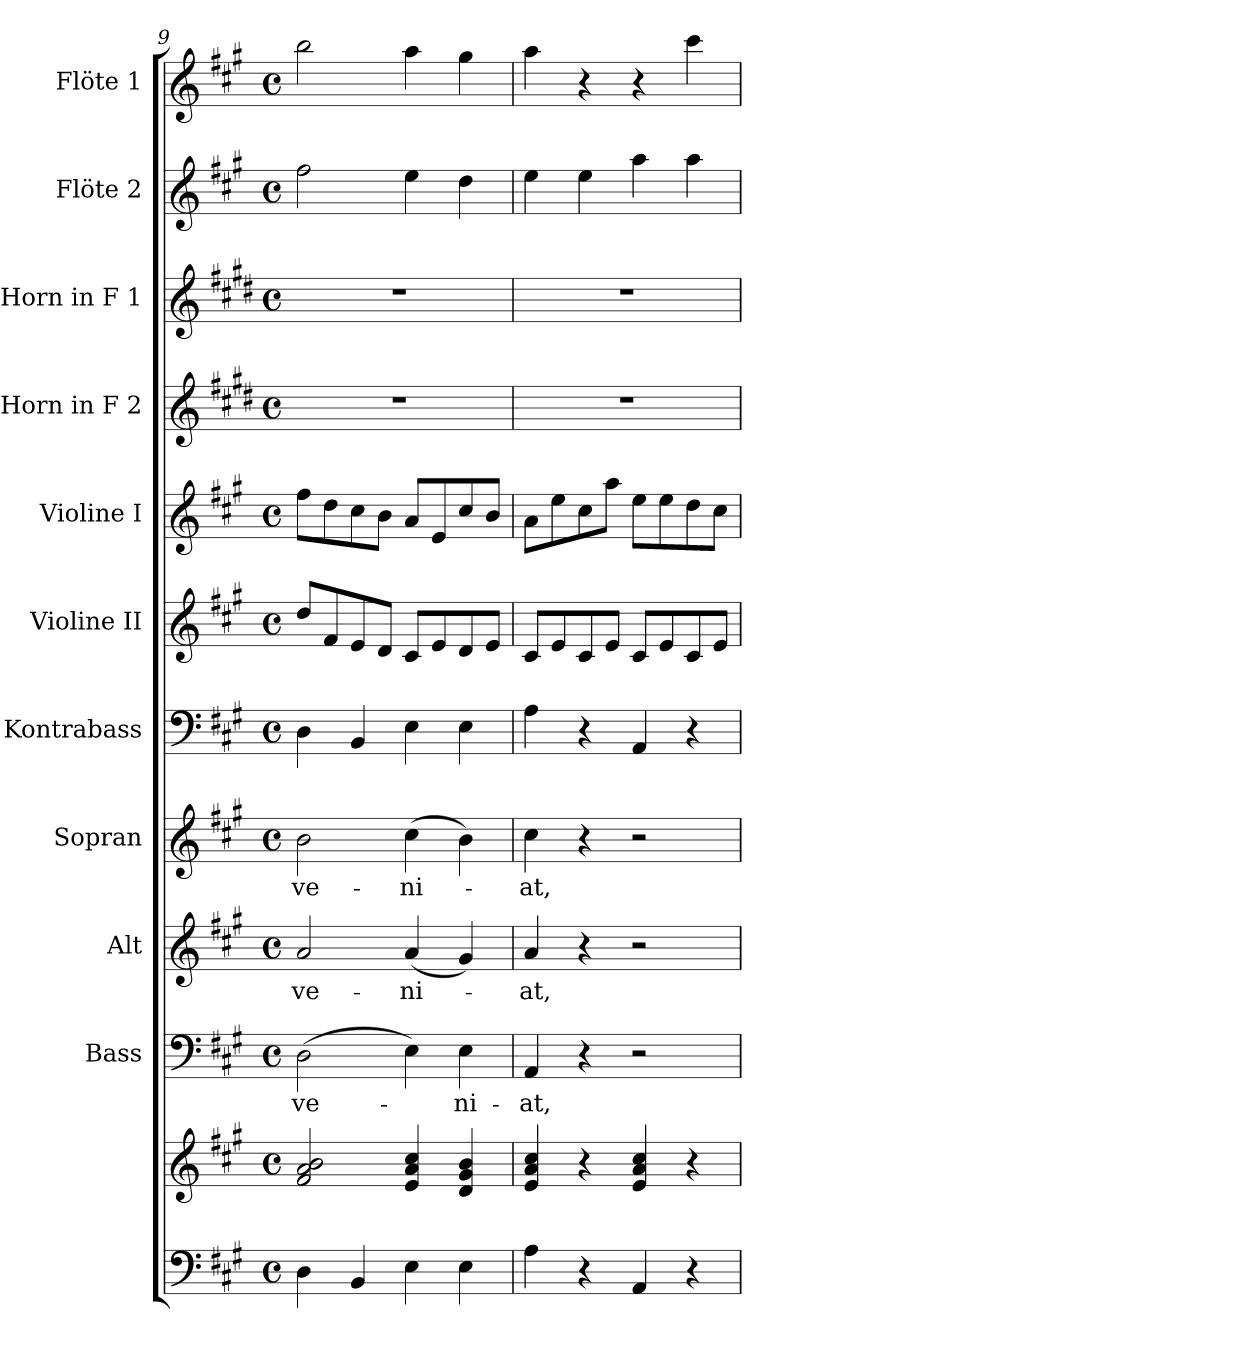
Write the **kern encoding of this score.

**kern	**kern	**kern	**text	**kern	**text	**kern	**text	**kern	**kern	**kern	**kern	**kern	**kern	**kern
*part11	*part11	*part10	*part10	*part9	*part9	*part8	*part8	*part7	*part6	*part5	*part4	*part3	*part2	*part1
*staff12	*staff11	*staff10	*staff10	*staff9	*staff9	*staff8	*staff8	*staff7	*staff6	*staff5	*staff4	*staff3	*staff2	*staff1
*	*	*I"Bass	*	*I"Alt	*	*I"Sopran	*	*I"Kontrabass	*I"Violine II	*I"Violine I	*I"Horn in F 2	*I"Horn in F 1	*I"Flöte 2	*I"Flöte 1
*	*	*I'B.	*	*I'A.	*	*I'S.	*	*I'Kb.	*I'Vl. II	*I'Vl. I	*	*	*I'Fl. 2	*I'Fl. 1
*clefF4	*clefG2	*clefF4	*	*clefG2	*	*clefG2	*	*clefF4	*clefG2	*clefG2	*clefG2	*clefG2	*clefG2	*clefG2
*	*	*	*	*	*	*	*	*ITrd7c12	*	*	*ITrd4c7	*ITrd4c7	*	*
*k[f#c#g#]	*k[f#c#g#]	*k[f#c#g#]	*	*k[f#c#g#]	*	*k[f#c#g#]	*	*k[f#c#g#]	*k[f#c#g#]	*k[f#c#g#]	*k[f#c#g#]	*k[f#c#g#]	*k[f#c#g#]	*k[f#c#g#]
*A:	*A:	*A:	*	*A:	*	*A:	*	*A:	*A:	*A:	*A:	*A:	*A:	*A:
*M4/4	*M4/4	*M4/4	*	*M4/4	*	*M4/4	*	*M4/4	*M4/4	*M4/4	*M4/4	*M4/4	*M4/4	*M4/4
*met(c)	*met(c)	*met(c)	*	*met(c)	*	*met(c)	*	*met(c)	*met(c)	*met(c)	*met(c)	*met(c)	*met(c)	*met(c)
=9	=9	=9	=9	=9	=9	=9	=9	=9	=9	=9	=9	=9	=9	=9
!	!	!	!LO:LY:b	!	!LO:LY:b	!	!LO:LY:b	!	!	!	!	!	!	!
4D\	2f#/ 2a/ 2b/	(>2D\	ve-	2a/	ve-	2b\	ve-	4DD\	8dd/L	8ff#\L	1r	1r	2ff#\	2bb\
.	.	.	.	.	.	.	.	.	8f#/	8dd\	.	.	.	.
4BB/	.	.	.	.	.	.	.	4BBB/	8e/	8cc#\	.	.	.	.
.	.	.	.	.	.	.	.	.	8d/J	8b\J	.	.	.	.
!	!	!	!	!	!LO:LY:b	!	!LO:LY:b	!	!	!	!	!	!	!
4E\	4e/ 4a/ 4cc#/	4E\)	.	(<4a/	-ni-	(>4cc#\	-ni-	4EE\	8c#/L	8a/L	.	.	4ee\	4aa\
.	.	.	.	.	.	.	.	.	8e/	8e/	.	.	.	.
!	!	!	!LO:LY:b	!	!	!	!	!	!	!	!	!	!	!
4E\	4d/ 4g#/ 4b/	4E\	-ni-	4g#/)	.	4b\)	.	4EE\	8d/	8cc#/	.	.	4dd\	4gg#\
.	.	.	.	.	.	.	.	.	8e/J	8b/J	.	.	.	.
!!LO:PB:g=z
=10	=10	=10	=10	=10	=10	=10	=10	=10	=10	=10	=10	=10	=10	=10
!	!	!	!LO:LY:b	!	!LO:LY:b	!	!LO:LY:b	!	!	!	!	!	!	!
4A\	4e/ 4a/ 4cc#/	4AA/	-at,	4a/	-at,	4cc#\	-at,	4AA\	8c#/L	8a\L	1r	1r	4ee\	4aa\
.	.	.	.	.	.	.	.	.	8e/	8ee\	.	.	.	.
4r	4r	4r	.	4r	.	4r	.	4r	8c#/	8cc#\	.	.	4ee\	4r
.	.	.	.	.	.	.	.	.	8e/J	8aa\J	.	.	.	.
4AA/	4e/ 4a/ 4cc#/	2r	.	2r	.	2r	.	4AAA/	8c#/L	8ee\L	.	.	4aa\	4r
.	.	.	.	.	.	.	.	.	8e/	8ee\	.	.	.	.
4r	4r	.	.	.	.	.	.	4r	8c#/	8dd\	.	.	4aa\	4ccc#\
.	.	.	.	.	.	.	.	.	8e/J	8cc#\J	.	.	.	.
=	=	=	=	=	=	=	=	=	=	=	=	=	=	=
*-	*-	*-	*-	*-	*-	*-	*-	*-	*-	*-	*-	*-	*-	*-
